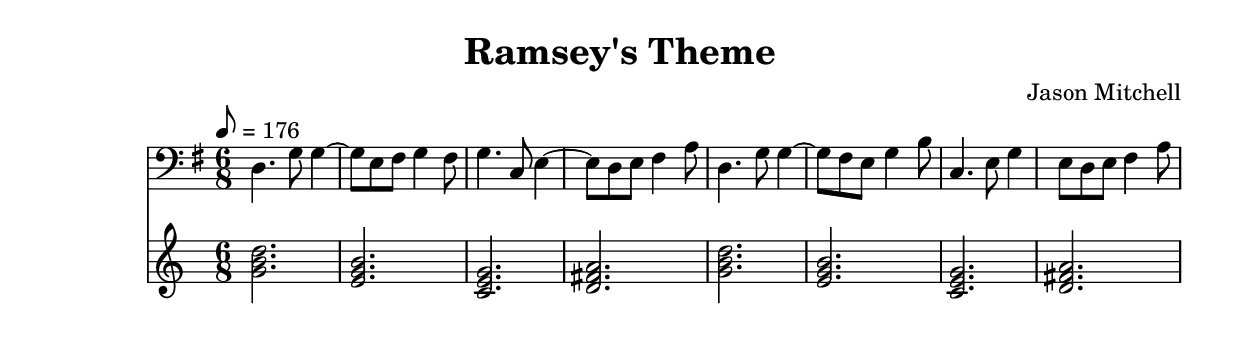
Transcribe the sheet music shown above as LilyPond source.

\language "english"
\version "2.18.2"
\header {
  title = "Ramsey's Theme"
  composer = "Jason Mitchell"
}
\score {
  \relative g {
    <<
      \new Staff {
        \clef "bass"
        \set Staff.midiInstrument = #"acoustic guitar (steel)"
        \key g \major
        \time 6/8
        \tempo 8 = 176
        d4. g8 g4~ | g8 e8 fs8 g4 fs8 |
        g4. c,8 e4~ | e8 d8 e8 fs4 a8 |
        d,4. g8 g4~ | g8 fs8 e8 g4 b8 |
        c,4. e8 g4 | e8 d8 e8 fs4 a8 |
      }
      \new Staff {
        \set Staff.midiInstrument = #"acoustic guitar (steel)"
        \chordmode {
          g2. | e2.:m |
          c2. | d2. |
          g2. | e2.:m |
          c2. | d2. |
        }
      }
    >>
  }
  \layout { }
  \midi { }
}
